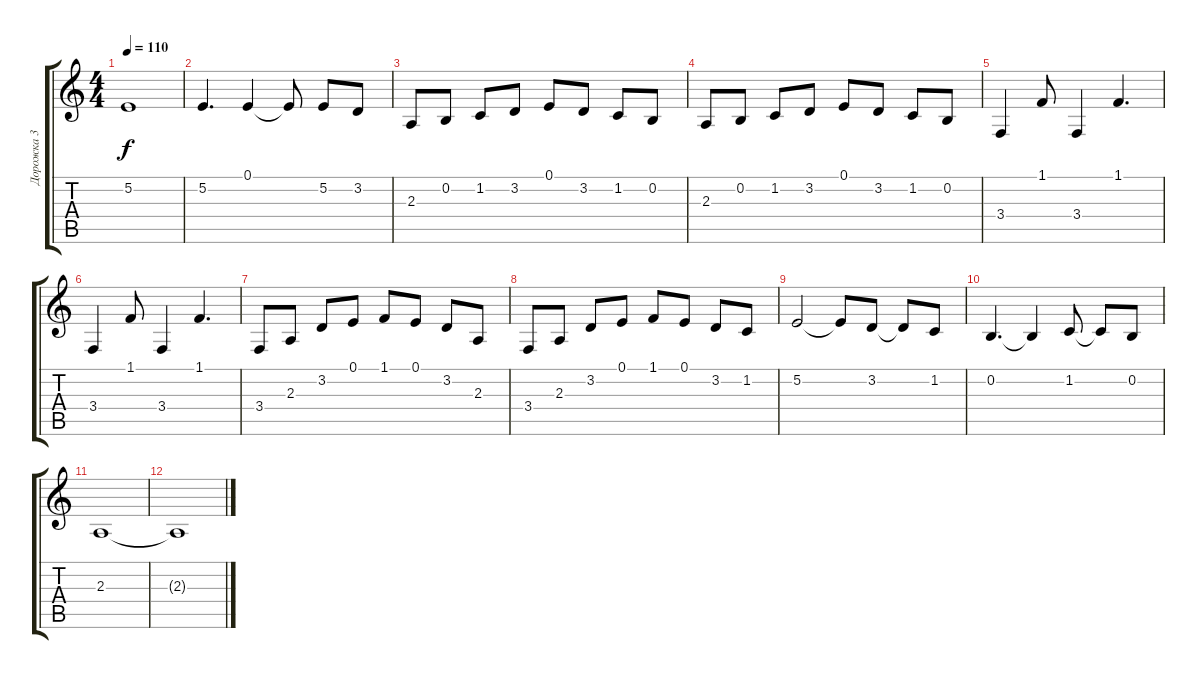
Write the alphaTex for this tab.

\track ("Дорожка 3" "Дорожка 3") {instrument violin}
\staff {score tabs}
\tuning (E4 B3 G3 D3 A2 E2) {hide}
\ts (4 4)
\tempo 110
\clef g2
\ks c
5.2.1{dy f} |
5.2.4{d} 0.1.4 0.1{t}.8 5.2.8 3.2.8 |
2.3.8 0.2.8 1.2.8 3.2.8 0.1.8 3.2.8 1.2.8 0.2.8 |
2.3.8 0.2.8 1.2.8 3.2.8 0.1.8 3.2.8 1.2.8 0.2.8 |
3.4.4 1.1.8 3.4.4 1.1.4{d} |
3.4.4 1.1.8 3.4.4 1.1.4{d} |
3.4.8 2.3.8 3.2.8 0.1.8 1.1.8 0.1.8 3.2.8 2.3.8 |
3.4.8 2.3.8 3.2.8 0.1.8 1.1.8 0.1.8 3.2.8 1.2.8 |
5.2.2 5.2{t}.8 3.2.8 3.2{t}.8 1.2.8 |
0.2.4{d} 0.2{t}.4 1.2.8 1.2{t}.8 0.2.8 |
2.3.1 |
2.3{t}.1
